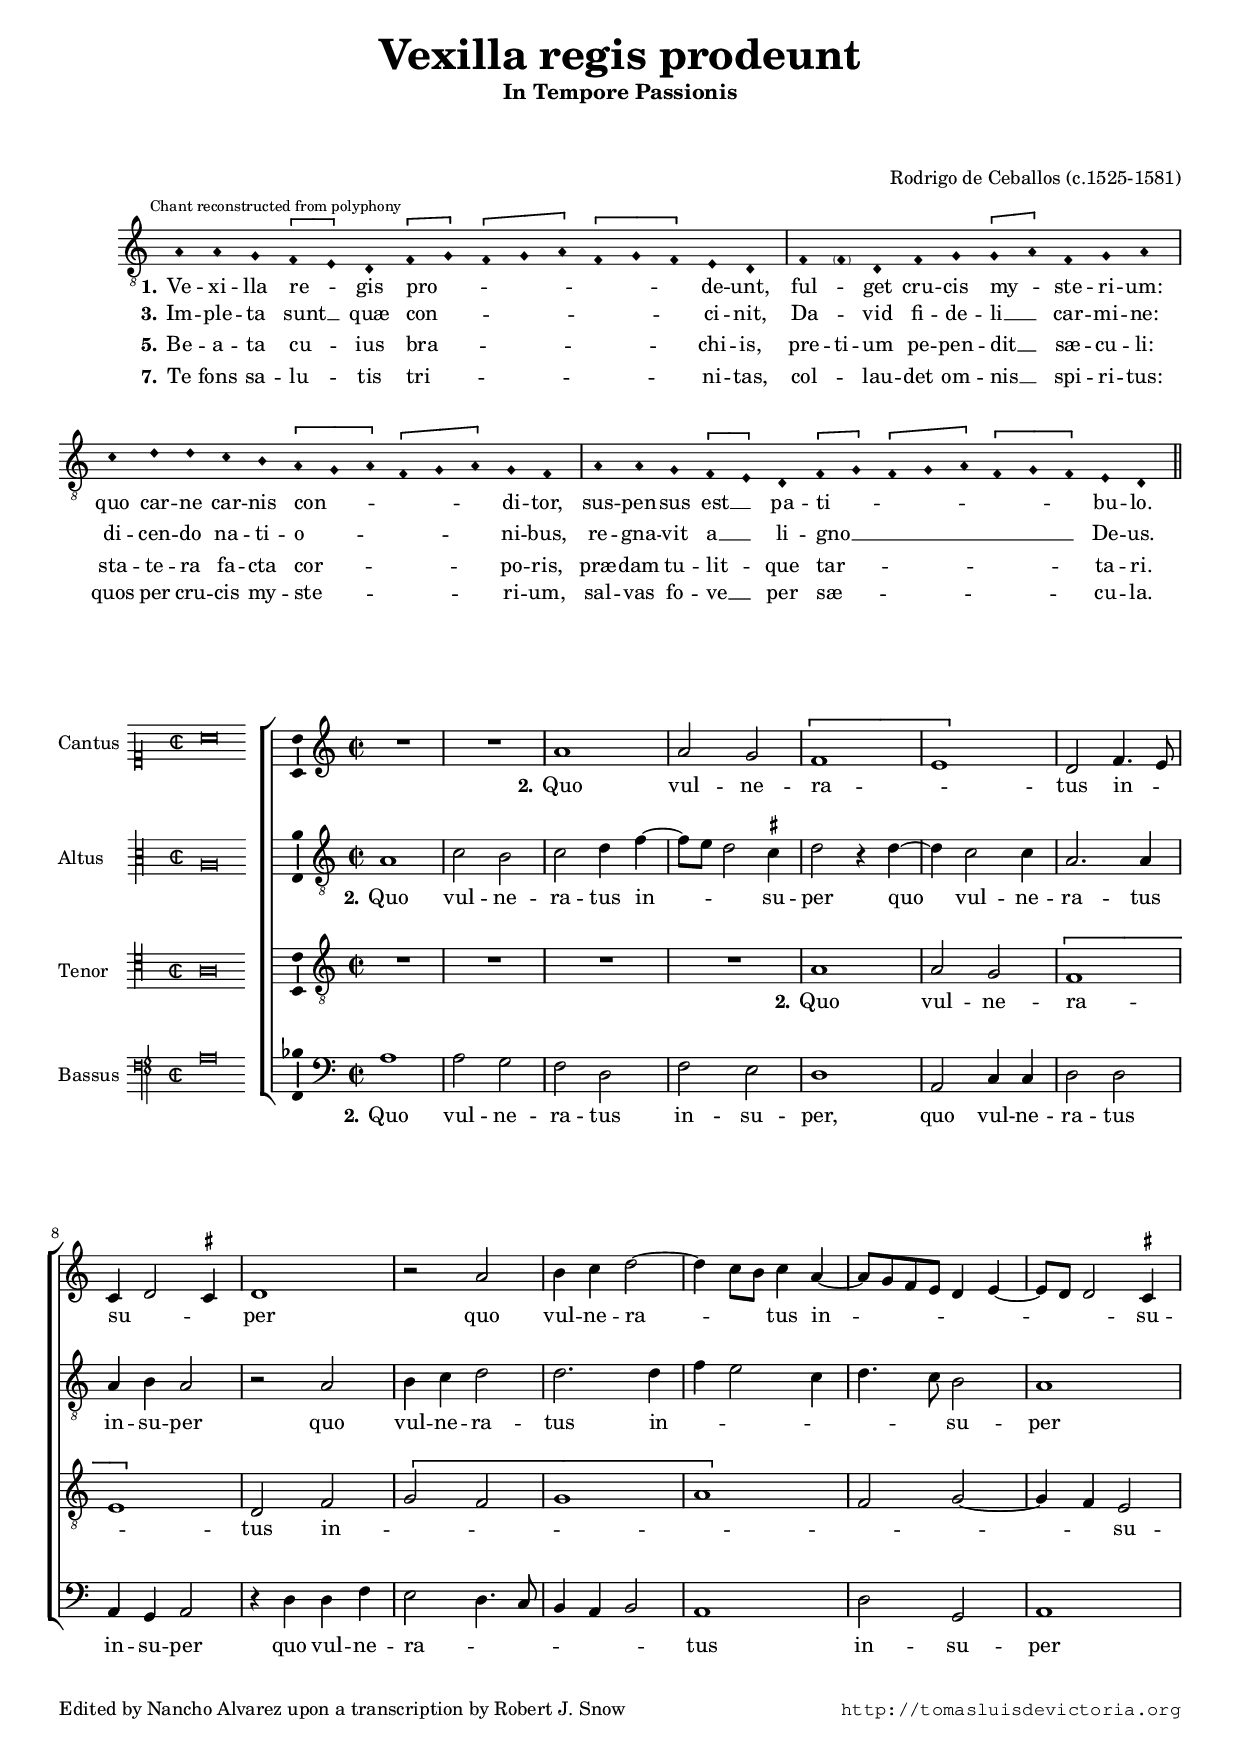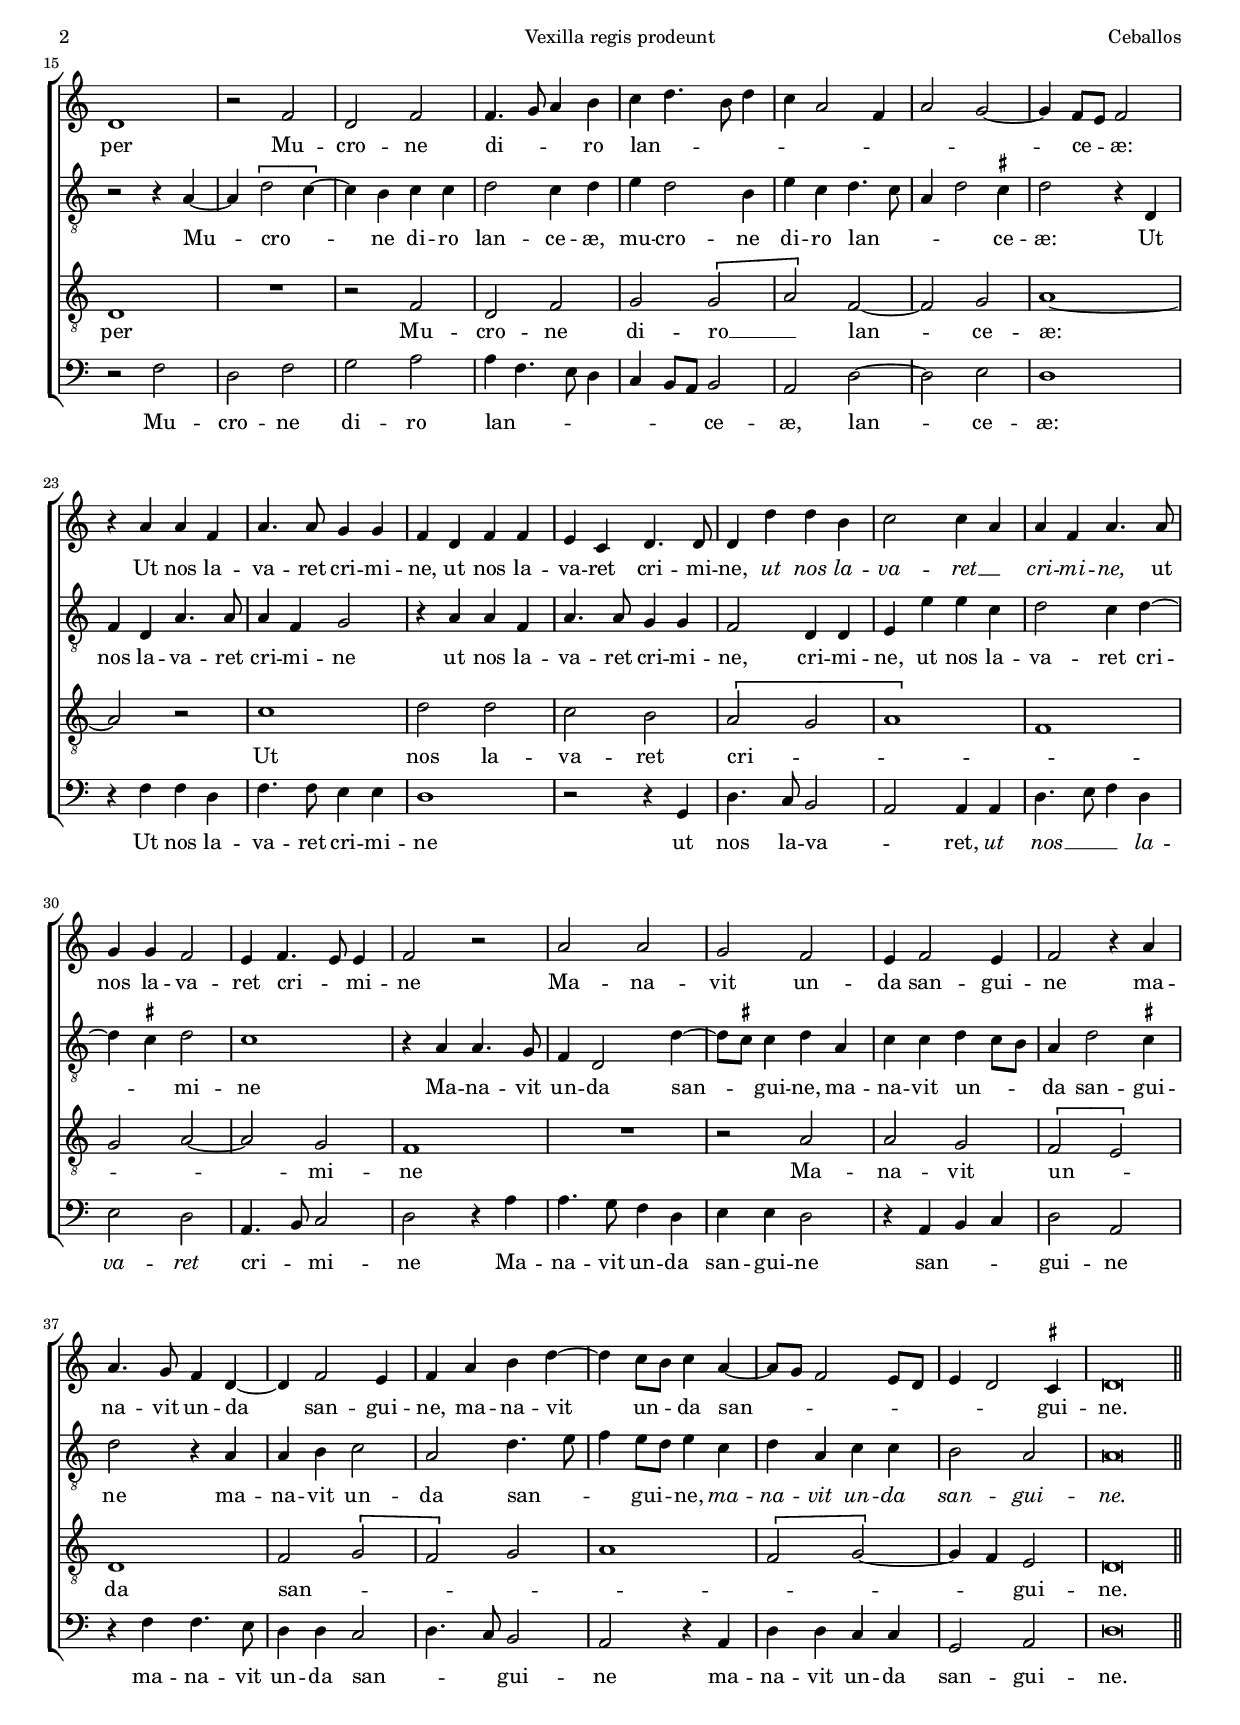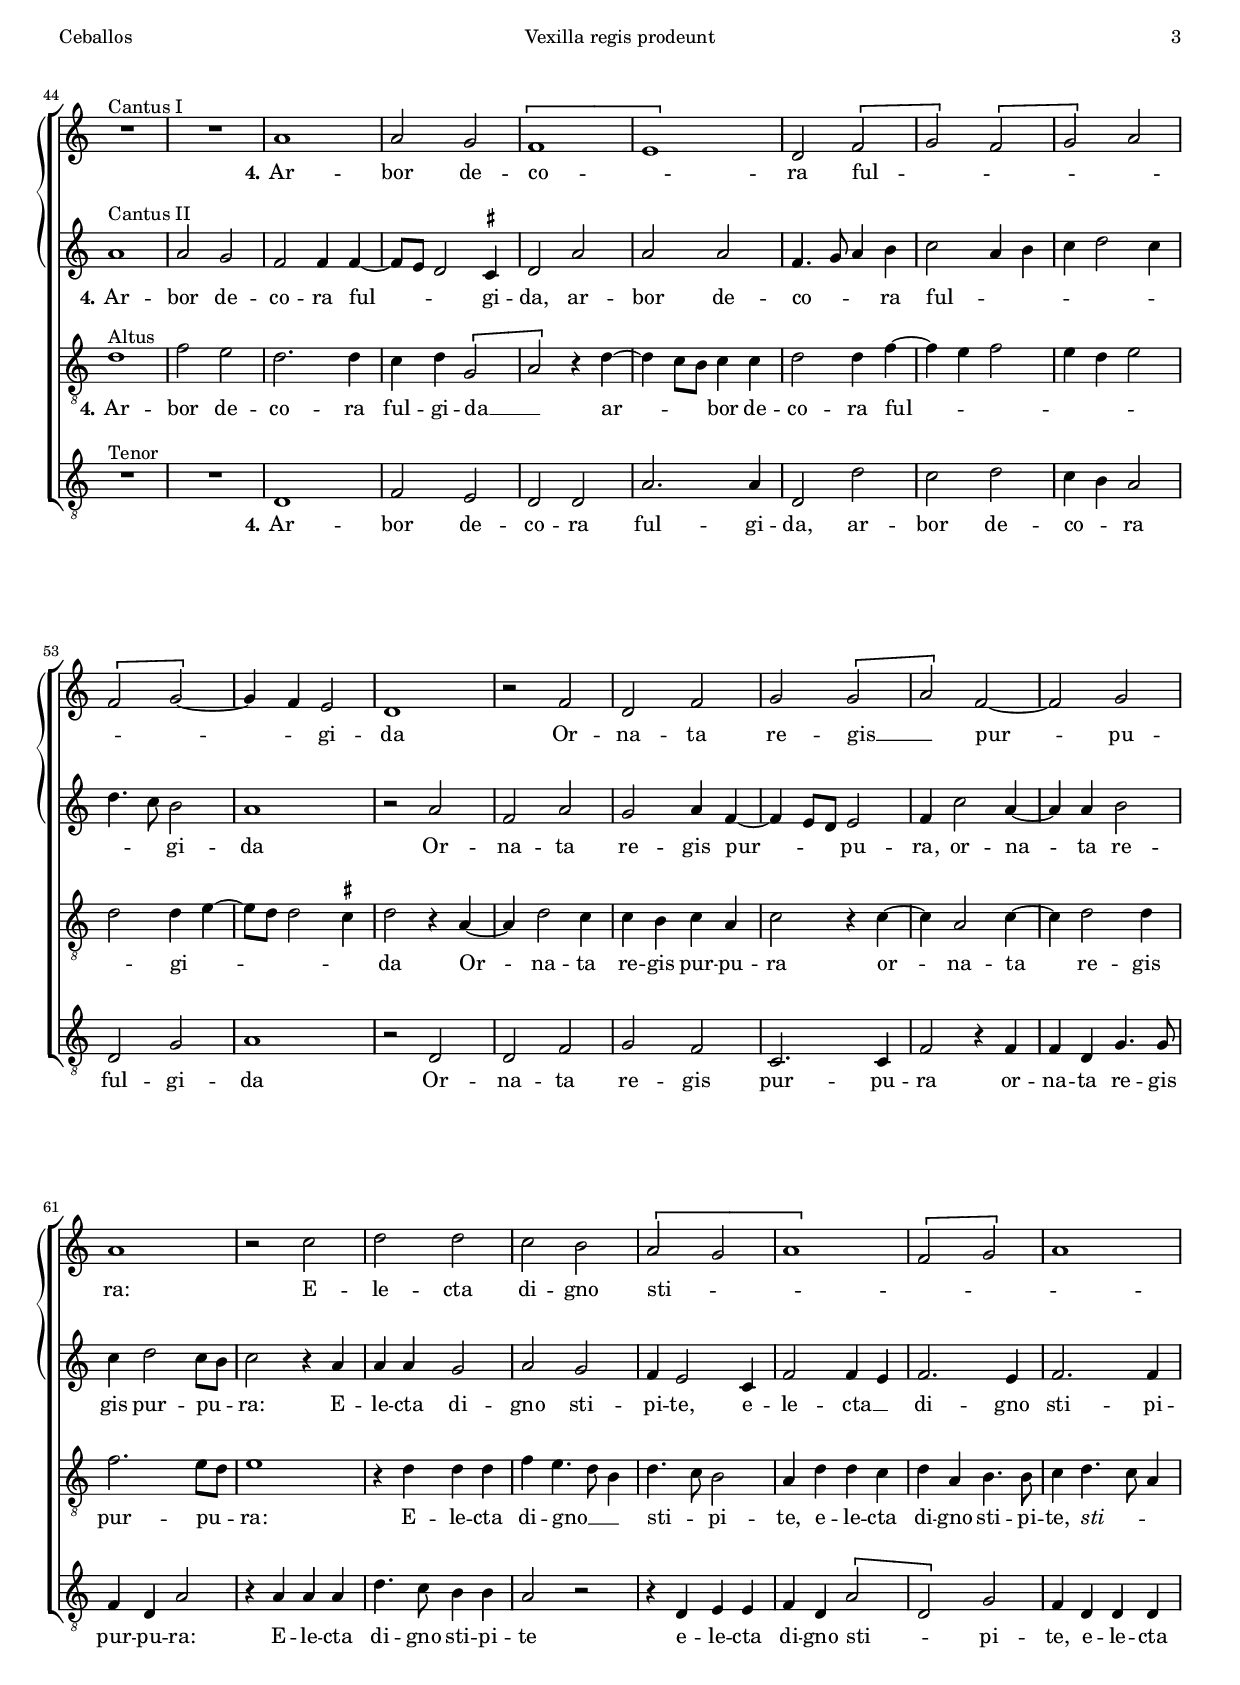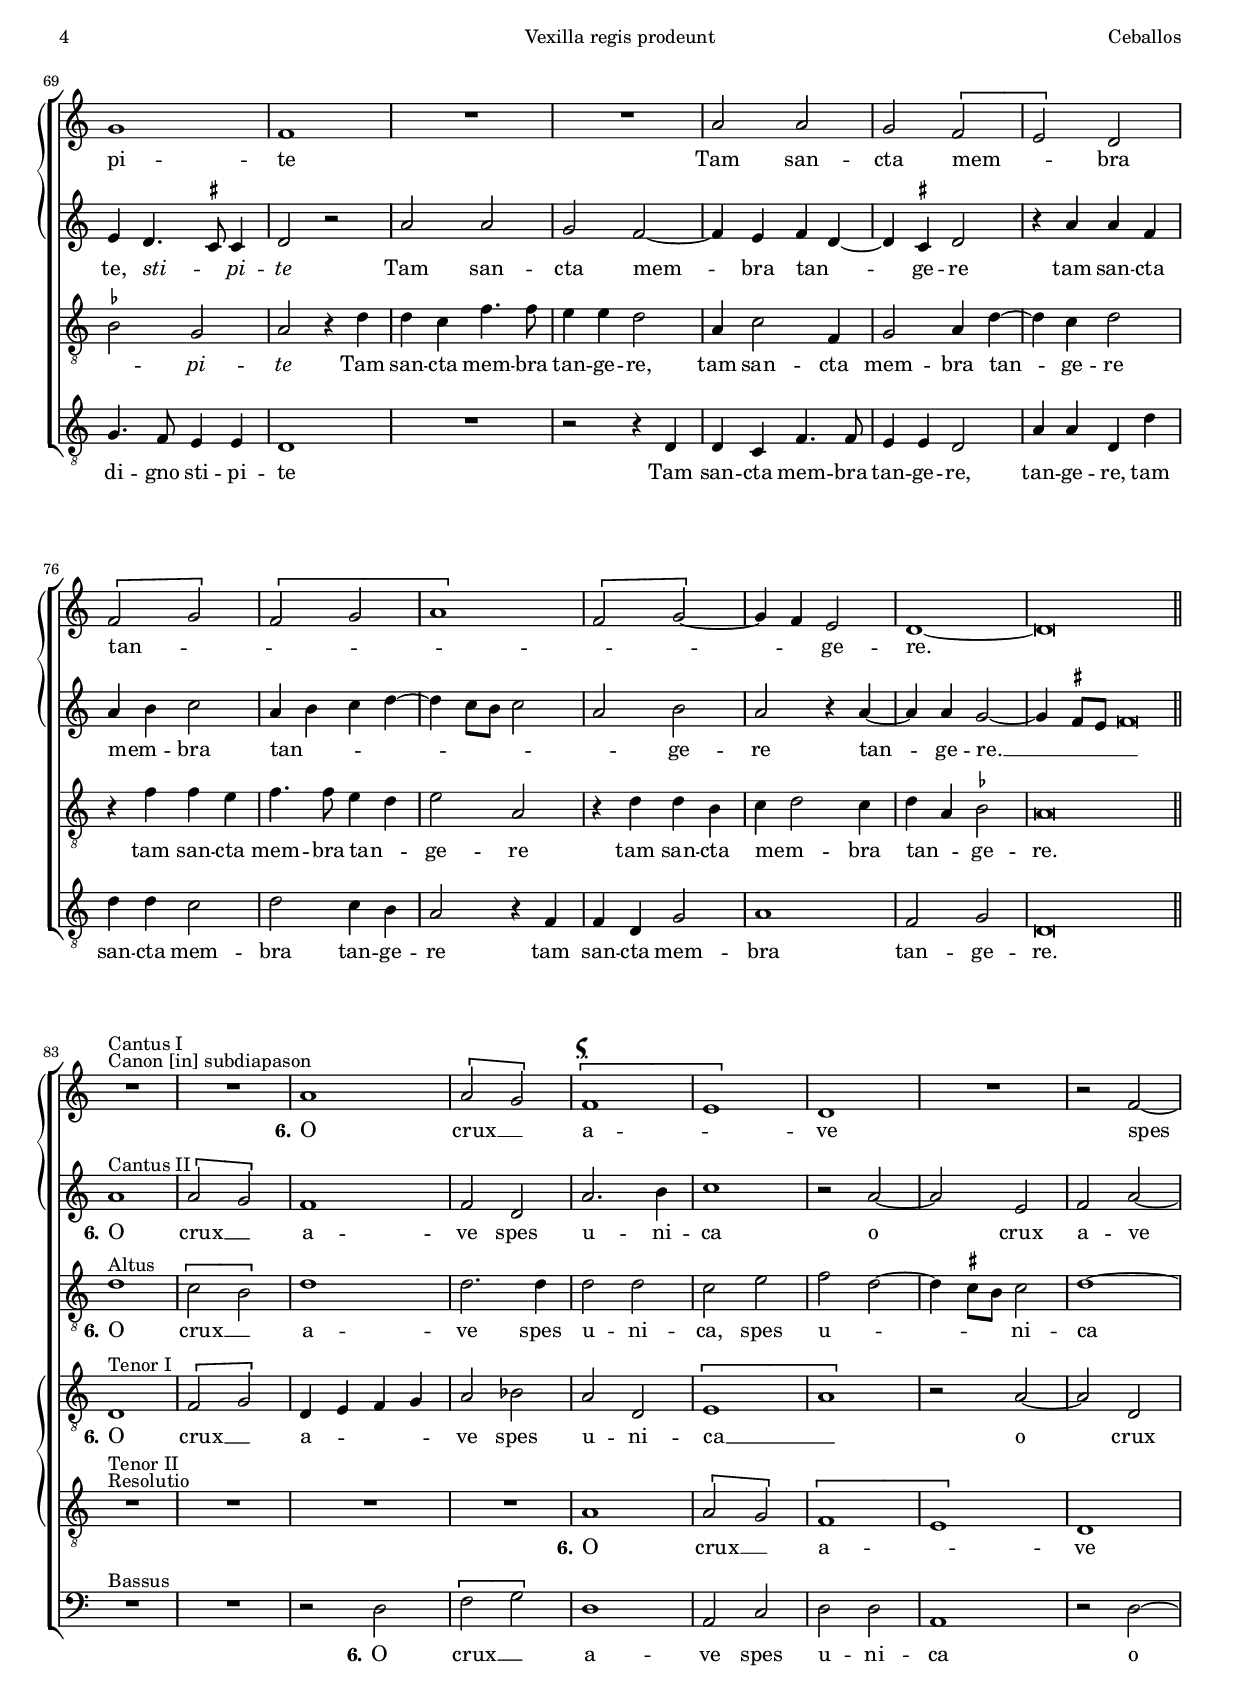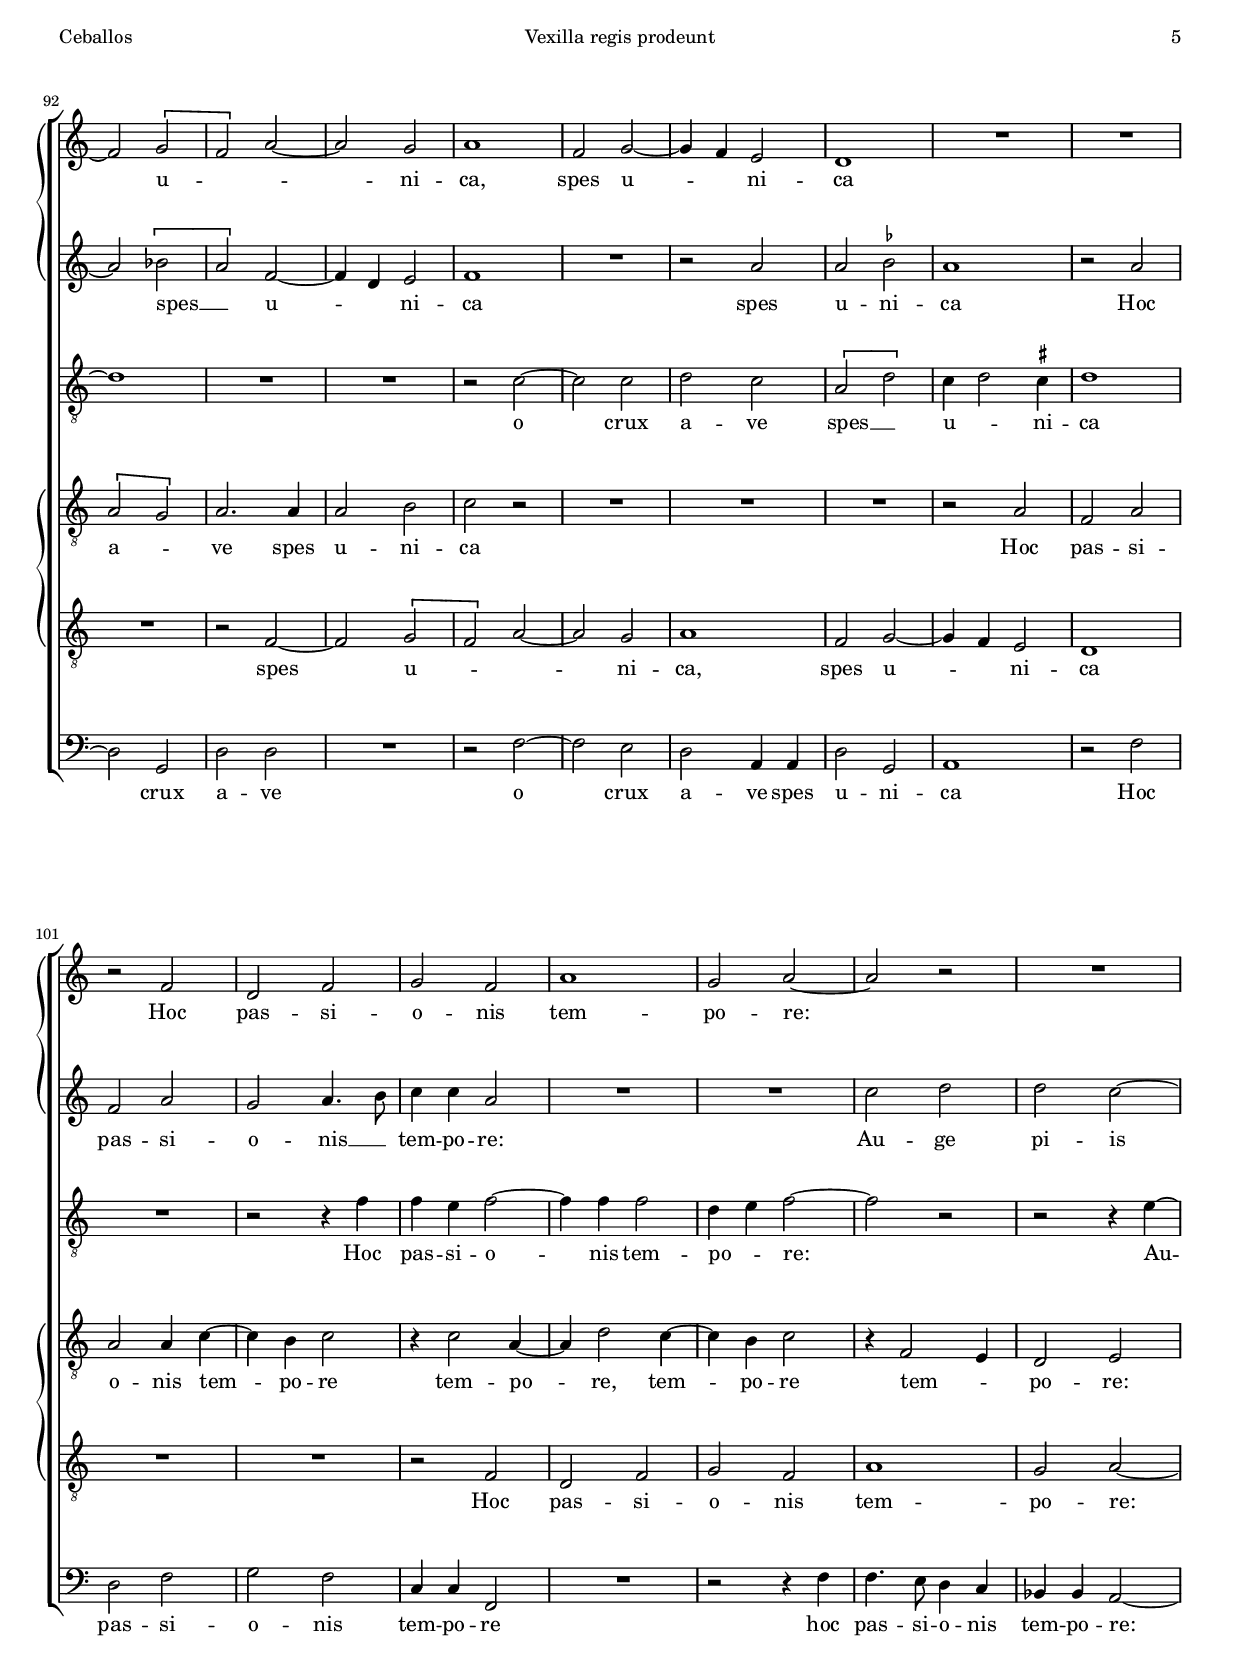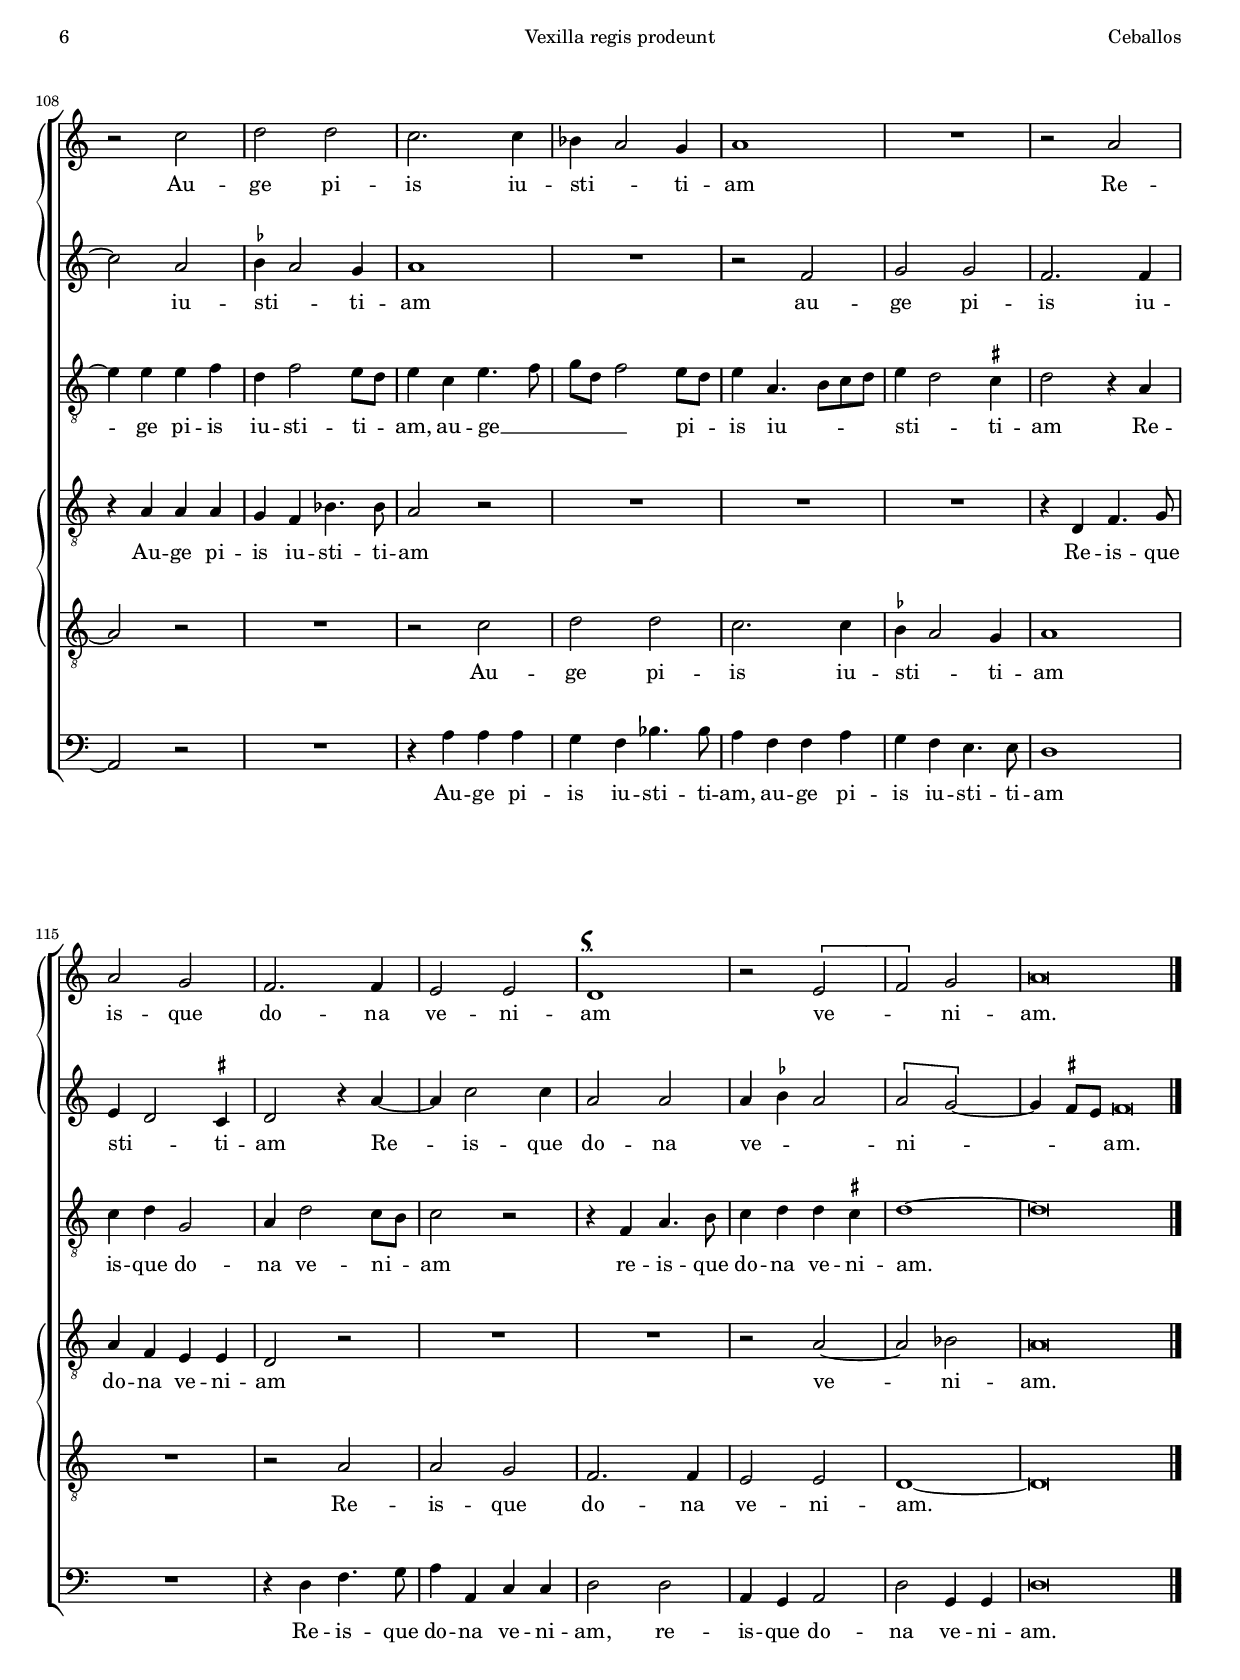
\version "2.22.0"

#(set-default-paper-size "a4")
#(set-global-staff-size 16.4)
#(ly:set-option 'point-and-click #f)
%mobile -s14.2 -i3.4

italicas=\override LyricText.font-shape = #'italic
rectas=\override LyricText.font-shape = #'upright
ss=\once \set suggestAccidentals = ##t
incipitwidth = 20
mtempo={\tempo 4 = 100}
mtempob={\tempo 4 = 50}
mt=#(define-music-function (offset) (number?) ; move lyric text
      #{ \once \override LyricText.X-offset = -$offset #})

htitle="Vexilla regis prodeunt"
hcomposer="Ceballos"

\header {
	title=\markup{\fontsize #3 "Vexilla regis prodeunt"}
	subtitle=\markup{"In Tempore Passionis"}
	subsubtitle=\markup{\null \vspace #2 }
	composer="Rodrigo de Ceballos (c.1525-1581)"
        pdfauthor=\composer
	%opus="(-)"
%	poet=\markup{}
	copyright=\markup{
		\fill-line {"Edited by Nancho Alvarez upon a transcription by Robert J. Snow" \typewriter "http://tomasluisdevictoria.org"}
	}
%	tagline=""
}

\score {\transpose c c {
<<
         \new Voice = "canto" {
                 \override Staff.TimeSignature.stencil = #'()
                 \override Stem.transparent = ##t
                 \set Score.timing = ##f
                 \override NoteHead.style = #'neomensural         
                 \clef "G_8" 
                 \key c \major
                 \override LigatureBracket.padding = #1
                 s4*0^\markup{\hspace #-3 \fontsize #-2 "Chant reconstructed from polyphony"}
                 a4 a g \[f e\] d \[f g\] \[f g a\] \[f g f\] e d \bar "|"
                 f \parenthesize f d f g \[g a\] f g a \bar "|" \break
                 c' d' d' c' b \[a g a\] \[f g a\] g f \bar "|" 
                 a a g \[f e\] d \[f g\] \[f g a\] \[f g f\] e d
                 \bar "||"
         }
         \new Lyrics \lyricsto "canto" {
                 \set stanza = "1."
Ve -- xi -- lla re -- _ gis pro -- _ _ _ _ _ _ _ de -- unt,
\mt #1 ful -- _ get cru -- cis my -- _ ste -- ri -- um:
quo car -- ne car -- nis con -- _ _ _ _ _ di -- tor,
sus -- pen -- sus \mt #.6 est __ _ pa -- ti -- _ _ _ _ _ _ _ bu -- lo.
         }
         \new Lyrics \lyricsto "canto" {
                \set stanza = "3."
Im -- ple -- ta \mt #.7 sunt __ _ quæ con -- _ _ _ _ _ _ _ ci -- nit,
\mt #1 Da -- _ vid fi -- de -- li __ _ car -- mi -- ne:
di -- cen -- do na -- ti -- o -- _ _ _ _ _ ni -- bus,
re -- gna -- vit a __ _ li -- gno __ _ _ _ _ _ _ _ De -- us. % acentos no coinciden con otras estrofas
         }
         \new Lyrics \lyricsto "canto" {
                 \set stanza = "5."
Be -- a -- ta cu -- _ ius bra -- _ _ _ _ _ _ _ chi -- is,
pre -- ti -- um pe -- pen -- dit __ _ sæ -- cu -- li:
sta -- te -- ra fa -- cta cor -- _ _ _ _ _ po -- ris,
præ -- dam tu -- lit -- _ que tar -- _ _ _ _ _ _ _ ta -- ri.  
         }
         \new Lyrics \lyricsto "canto" {
                 \set stanza = "7."
Te fons sa -- lu -- _ tis tri -- _ _ _ _ _ _ _ ni -- tas,
\mt #1 col -- _ lau -- det om -- nis __ _ spi -- ri -- tus:
quos per cru -- cis my -- ste -- _ _ _ _ _ ri -- um,
sal -- vas fo -- ve __ _ per sæ -- _ _ _ _ _ _ _ cu -- la.
         }
>>
        }%transpose

\layout {
        %line-width=16\cm 
        indent=1.0\cm
        %ragged-right = ##f
        \context {\Lyrics 
		\override VerticalAxisGroup.nonstaff-nonstaff-spacing =
			#'((basic-distance . 0) (minimum-distance . 0) (padding . 1.4))
	}
}
}

%%%%%%%%%%%%%%%%%%%%%%%%%%%%%%%%%%%%%%%%%%%%%%%%%%%%



global={\key c \major \time 2/2
        \skip 1*43 \bar "||" \break
        \skip 1*39 \bar "||" \break
        \skip 1*39 \bar "||"
	\bar "|."
}


cantus=\relative c''{
	R1*2
	a1
	a2 g 
	\[f1
	e\]
	d2 f4. e8
	c4 d2 \ss cis4
	d1
	r2 a'
	b4 c d2 ~
	d4 c8 b c4 a ~
	a8 g f e d4 e ~
	e8 d d2 \ss cis4
	d1
	r2 f
	d2 f
	f4. g8 a4 b
	c d4. b8 d4
	c4 a2 f4
	a2 g ~
	g4 f8 e f2
	r4 a a f
	a4. a8 g4 g
	f d f f
	e4 c d4. d8
	d4 d' d b
	c2 c4 a
	a f a4. a8
	g4 g f2
	e4 f4. e8 e4
	f2 r
	a2 a
	g f 
	e4 f2 e4
	f2 r4 a
	a4. g8 f4 d ~
	d4 f2 e4
	f a b d ~
	d c8 b c4 a ~
	a8 g f2 e8 d
	e4 d2 \ss cis4 
	d\breve*1/2
	s4*0^\markup{"Cantus I"}
	R1*2
	a'1
	a2 g
	\[f1
	e\]
	d2 \[f
	g\] \[f
	g\] a
	\[f g ~ \]
	g4 f e2
	d1
	r2 f
	d f
	g \[g
	a\] f ~
	f g
	a1
	r2 c
	d d
	c b
	\[a g
	a1\]
	\[f2 g\]
	a1 
	g
	f
	R1*2
	a2 a
	g2 \[f
	e\] d
	\[f g\]
	\[f g
	a1\]
	\[f2 g ~ \]
	g4 f e2
	d1 ~
	d\breve*1/2
	s4*0^\markup{\column{"Cantus I" \raise #1 "Canon [in] subdiapason"}} %notablet
	%tablet s4*0^\markup{"Cantus I"}
	R1*2
	a'1
	\[a2 g\]
	\[f1^\markup{\musicglyph #"scripts.usignumcongruentiae"}
	e\]
	d1
	R1
	r2 f ~
	f \[g
	f\] a ~
	a g
	a1
	f2 g ~
	g4 f e2
	d1
	R1*2
	r2 f
	d f
	g f 
	a1
	g2 a ~
	a r
	R1
	r2 c
	d d
	c2. c4
	bes4 a2 g4
	a1
	R1
	r2 a
	a2 g
	f2. f4
	e2 e
	d1^\markup{\musicglyph #"scripts.usignumcongruentiae"}
	r2 \[e
	f\] g
	a\breve*1/2
}

cantusdos=\relative c''{
	R1*43
	s4*0^\markup{"Cantus II"}
	a1
	a2 g
	f2 f4 f ~
	f8 e d2 \ss cis4
	d2 a'
	a a
	f4. g8 a4 b
	c2 a4 b
	c4 d2 c4
	d4. c8 b2
	a1
	r2 a
	f a
	g a4 f ~
	f4 e8 d e2
	f4 c'2 a4 ~
	a a b2
	c4 d2 c8 b
	c2 r4 a
	a a g2
	a2 g
	f4 e2 c4 % el c4 parece incorrecto
	f2 f4 e
	f2. e4
	f2. f4
	e4 d4. \ss cis8 cis4
	d2 r2 % r2 no está en Snow
	a' a 
	g f ~
	f4 e f d ~
	d \ss cis d2
	r4 a' a f
	a b c2
	a4 b c d ~
	d c8 b c2
	a2 b
	a2 r4 a ~
	a a g2 ~
	g4 \ss fis8 e \mtempob fis\breve*1/4 \mtempo
	s4*0^\markup{"Cantus II"}
	a1
	\[a2 g\]
	f1
	f2 d
	a'2. b4
	c1
	r2 a ~
	a e
	f2 a ~
	a \[bes
	a\] f ~
	f4 d e2
	f1
	R1
	r2 a 
	a \ss bes
	a1
	r2 a
	f a
	g a4. b8
	c4 c a2
	R1*2
	c2 d
	d2 c ~
	c a
	\ss bes4 a2 g4
	a1
	R1
	r2 f
	g g
	f2. f4
	e4 d2 \ss cis4
	d2 r4 a' ~
	a4 c2 c4
	a2 a
	a4 \ss bes a2
	\[a g ~ \]
	g4 \ss fis8 e \mtempob fis\breve*1/4
}

altus=\relative c'{
	a1
	c2 b
	c2 d4 f ~
	f8 e d2 \ss cis4
	d2 r4 d ~
	d c2 c4
	a2. a4
	a b a2
	r2 a
	b4 c d2
	d2. d4
	f4 e2 c4
	d4. c8 b2
	a1
	r2 r4 a ~
	a \[d2 c4 ~ \] 
	c4 b c c
	d2 c4 d
	e4 d2 b4
	e4 c d4. c8
	a4 d2 \ss cis4
	d2 r4 d,
	f d a'4. a8
	a4 f g2
	r4 a a f
	a4. a8 g4 g
	f2 d4 d
	e e' e c
	d2 c4 d ~
	d \ss cis4 d2
	c1
	r4 a a4. g8
	f4 d2 d'4 ~
	d8 \ss cis8 cis4 d a
	c4 c d c8 b
	a4 d2 \ss cis4
	d2 r4 a
	a b c2
	a d4. e8
	f4 e8 d e4 c
	d4 a c c
	b2 a
	a\breve*1/2
	s4*0^\markup{"Altus"}
	d1
	f2 e
	d2. d4
	c4 d \[g,2
	a\] r4 d ~
	d4 c8 b c4 c
	d2 d4 f ~
	f e f2
	e4 d e2
	d d4 e ~
	e8 d d2 \ss cis4
	d2 r4 a ~
	a d2 c4
	c b c a
	c2 r4 c ~
	c a2 c4 ~
	c d2 d4
	f2. e8 d 
	e1
	r4 d d d
	f4 e4. d8 b4
	d4. c8 b2
	a4 d d c
	d a b4. b8
	c4 d4. c8 a4
	\ss bes2 g
	a2 r4 d
	d c f4. f8
	e4 e d2
	a4 c2 f,4
	g2 a4 d ~
	d c d2
	r4 f f e
	f4. f8 e4 d
	e2 a,
	r4 d d b
	c4 d2 c4
	d a \ss bes2
	a\breve*1/2
	s4*0^\markup{"Altus"}
	d1
	\[c2 b\]
	d1
	d2. d4
	d2 d
	c e
	f2 d ~
	d4 \ss cis8 b cis2
	d1 ~
	d
	R1*2
	r2 c ~
	c c
	d c
	\[a2 d\]
	c4 d2 \ss cis4
	d1
	R1
	r2 r4 f
	f e f2 ~
	f4 f f2
	d4 e f2 ~
	f r
	r2 r4 e ~
	e e e f
	d f2 e8 d
	e4 c e4. f8
	g8 d f2 e8 d
	e4 a,4. b8 c d
	e4 d2 \ss cis4
	d2 r4 a
	c4 d g,2
	a4 d2 c8 b
	c2 r
	r4 f, a4. b8
	c4 d d \ss cis
	d1 ~
	d\breve*1/2
}

tenor=\relative c'{
	R1*4
	a1
	a2 g
	\[f1
	e\]
	d2 f
	\[g2 f
	g1
	a\]
	f2 g ~
	g4 f e2
	d1
	R1
	r2 f
	d f
	g \[g
	a\] f ~
	f g
	a1 ~
	a2 r
	c1
	d2 d
	c2 b
	\[a g
	a1\]
	f1
	g2 a ~
	a g
	f1
	R1
	r2 a
	a2 g
	\[f2 e\]
	d1
	f2 \[g2
	f\] g
	a1
	\[f2 g ~ \]
	g4 f e2
	d\breve*1/2
	s4*0^\markup{"Tenor"}
	R1*2
	d1
	f2 e
	d2 d
	a'2. a4
	d,2 d'
	c d
	c4 b a2
	d, g
	a1
	r2 d,
	d f
	g f
	c2. c4
	f2 r4 f
	f d g4. g8
	f4 d a'2
	r4 a a a
	d4. c8 b4 b
	a2 r
	r4 d, e e
	f d \[a'2
	d,\] g
	f4 d d d
	g4. f8 e4 e
	d1
	R1
	r2 r4 d
	d c f4. f8
	e4 e d2
	a'4 a d, d'
	d d c2
	d2 c4 b
	a2 r4 f
	f d g2
	a1
	f2 g
	d\breve*1/2
	s4*0^\markup{"Tenor I"}
	d1
	\[f2 g\]
	d4 e f g
	a2 bes
	a2 d,
	\[e1
	a\]
	r2 a ~
	a2 d,
	\[a' g\]
	a2. a4
	a2 b
	c2 r
	R1*3
	r2 a
	f a
	a a4 c ~
	c b c2
	r4 c2 a4 ~
	a d2 c4 ~
	c b c2
	r4 f,2 e4
	d2 e
	r4 a a a
	g4 f bes4. bes8
	a2 r
	R1*3
	r4 d, f4. g8
	a4 f e e
	d2 r
	R1*2
	r2 a' ~
	a2 bes
	a\breve*1/2
}

tenordos=\relative c'{
	R1*43
	R1*39
	s4*0^\markup{\column{"Tenor II" \raise #1 "Resolutio"}} %notablet
	%tablet s4*0^\markup{"Tenor II"}
	R1*4
	a1
	\[a2 g\]
	\[f1
	e\]
	d1
	R1
	r2 f ~
	f \[g
	f\] a ~
	a g
	a1
	f2 g ~
	g4 f e2
	d1
	R1*2
	r2 f
	d f
	g f 
	a1
	g2 a ~
	a r
	R1
	r2 c
	d d
	c2. c4
	\ss bes4 a2 g4 % en soprano está escrito
	a1
	R1
	r2 a
	a2 g
	f2. f4
	e2 e
	d1 ~
	d\breve*1/2
}

bassus=\relative c'{
	a1
	a2 g
	f d
	f e
	d1
	a2 c4 c
	d2 d
	a4 g a2
	r4 d d f
	e2 d4. c8
	b4 a b2
	a1
	d2 g,
	a1
	r2 f'
	d f
	g2 a
	a4 f4. e8 d4
	c b8 a b2
	a2 d ~
	d e
	d1
	r4 f f d
	f4. f8 e4 e
	d1
	r2 r4 g,
	d'4. c8 b2
	a2 a4 a
	d4. e8 f4 d
	e2 d
	a4. b8 c2
	d2 r4 a'
	a4. g8 f4 d
	e e d2
	r4 a b c
	d2 a
	r4 f' f4. e8
	d4 d c2
	d4. c8 b2
	a2 r4 a
	d4 d c c
	g2 a
	d\breve*1/2
	R1*39
	s4*0^\markup{"Bassus"}
	R1*2
	r2 d
	\[f2 g\]
	d1
	a2 c
	d d 
	a1
	r2 d ~
	d g,
	d' d
	R1
	r2 f ~
	f e
	d2 a4 a
	d2 g,
	a1
	r2 f'
	d f
	g f
	c4 c f,2
	R1
	r2 r4 f'
	f4. e8 d4 c
	bes4 bes a2 ~
	a r
	R1
	r4 a' a a
	g4 f bes4. bes8
	a4 f f a
	g f e4. e8
	d1
	R1
	r4 d f4. g8
	a4 a, c c
	d2 d
	a4 g a2
	d g,4 g
	d'\breve*1/2
}

textocantus=\lyricmode{
\set stanza = "2."
Quo vul -- ne -- ra -- _ tus in -- _ su -- _ _ per
quo vul -- ne -- ra -- _ _ tus in -- _ _ _ _ _ _ _ su -- per
Mu -- cro -- ne di -- _ _ ro lan -- _ _ _ _ _ _ _ _ ce -- _ æ:
Ut nos la -- va -- ret cri -- mi -- ne,
ut nos la -- va -- ret cri -- mi -- ne,
\italicas
ut nos la -- va -- \mt #.5 ret __ _ cri -- mi -- ne,
\rectas
ut nos la -- va -- ret cri -- _ mi -- ne
Ma -- na -- vit un -- da san -- gui -- ne
ma -- na -- vit un -- da san -- gui -- ne,
ma -- na -- vit \mt #.3 un -- _ da san -- _ _ _ _ _ _ gui -- ne.
\set stanza = "4."
Ar -- bor de -- co -- _ ra ful -- _ _ _ _ _ _ _ gi -- da
Or -- na -- ta re -- gis __ _ pur -- pu -- ra:
E -- le -- cta di -- gno sti -- _ _ _ _ _ pi -- te
Tam san -- cta mem -- _ bra tan -- _ _ _ _ _ _ _ ge -- re.
\set stanza = "6."
O \mt #1 crux __ _ a -- _ ve
spes u -- _ _ ni -- ca,
spes u -- _ ni -- ca
Hoc pas -- si -- o -- nis tem -- po -- re:
Au -- ge pi -- is iu -- sti -- _ ti -- am
Re -- is -- que do -- na ve -- ni -- am
ve -- _ ni -- am.
}

textocantusdos=\lyricmode{
\set stanza = "4."
Ar -- bor de -- co -- ra ful -- _ _ gi -- da,
ar -- bor de -- co -- _ _ ra ful -- _ _ _ _ _ _ _ gi -- da
Or -- na -- ta re -- gis pur -- _ _ pu -- ra,
or -- na -- ta re -- gis pur -- pu -- _ ra:
E -- le -- cta di -- gno sti -- pi -- te,
e -- le -- \mt #.5 cta __ _ di -- gno sti -- pi -- te,
\italicas
sti -- _ pi -- te
\rectas
Tam san -- cta mem -- bra tan -- _ ge -- re
tam san -- cta mem -- _ bra tan -- _ _ _ _ _ _ _ ge -- re
tan -- ge -- re. __ _ _ _ 
\set stanza = "6."
O \mt #1 crux __ _ a -- ve spes u -- ni -- ca
o crux a -- ve spes __ _ u -- _ ni -- ca
spes u -- ni -- ca
Hoc pas -- si -- o -- \mt #.5 nis __ _ tem -- po -- re:
Au -- ge pi -- is iu -- sti -- _ ti -- am
au -- ge pi -- is iu -- sti -- _ ti -- am
Re -- is -- que do -- na ve -- _ _ ni -- _ _ _ am.
}


textoaltus=\lyricmode{
\set stanza = "2."
Quo vul -- ne -- ra -- tus in -- _ _ su -- per
quo vul -- ne -- ra -- tus in -- su -- per
quo vul -- ne -- ra -- tus in -- _ _ _ _ _ su -- per
Mu -- cro -- _ ne di -- ro lan -- ce -- æ,
mu -- cro -- ne di -- ro lan -- _ _ _ ce -- æ:
Ut nos la -- va -- ret cri -- mi -- ne
ut nos la -- va -- ret cri -- mi -- ne,
cri -- mi -- ne,
ut nos la -- va -- ret \mt #.4 cri -- _ mi -- ne
Ma -- na -- vit un -- da san -- _ gui -- ne,
ma -- na -- vit un -- _ _ da san -- gui -- ne
ma -- na -- vit un -- da san -- _ _ \mt #.5 gui -- _ ne,
\italicas
ma -- na -- vit un -- da san -- gui -- ne. \rectas
\set stanza = "4."
Ar -- bor de -- co -- ra ful -- gi -- da __ _ 
ar -- _ _ bor de -- co -- ra ful -- _ _ _ _ _ _ gi -- _ _ _ _ da
Or -- na -- ta re -- gis pur -- pu -- ra
or -- na -- ta re -- gis pur -- pu -- _ ra:
E -- le -- cta di -- gno __ _ _ sti -- _ pi -- te,
e -- le -- cta di -- gno sti -- pi -- te,
\italicas
sti -- _ _ _ pi -- te
\rectas
Tam san -- cta mem -- bra tan -- ge -- re,
tam san -- cta mem -- bra tan -- ge -- re
tam san -- cta mem -- bra tan -- _ ge -- re
tam san -- cta mem -- _ bra tan -- _ ge -- re.
\set stanza = "6."
O \mt #1 crux __ _ a -- ve spes u -- ni -- ca,
spes u -- _ _ _ ni -- ca
o crux a -- ve \mt #1 spes __ _ u -- _ ni -- ca
Hoc pas -- si -- o -- nis tem -- po -- _ re:
Au -- ge pi -- is iu -- sti -- ti -- _ am,
au -- ge __ _ _ _ _ pi -- _ is 
iu -- _ _ _ sti -- _ ti -- am
Re -- is -- que do -- na ve -- ni -- _ am
re -- is -- que do -- na ve -- ni -- am.
}

textotenor=\lyricmode{
\set stanza = "2."
Quo vul -- ne -- ra -- _ tus in -- _ _ _ _ _ _ _ su -- per
Mu -- cro -- ne di -- ro __ _ lan -- ce -- æ:
Ut nos la -- va -- ret cri -- _ _ _ _ _ mi -- ne
Ma -- na -- vit un -- _ da san -- _ _ _ _ _ _ _ gui -- ne.
\set stanza = "4."
Ar -- bor de -- co -- ra ful -- gi -- da,
ar -- bor de -- co -- _ ra ful -- gi -- da
Or -- na -- ta re -- gis pur -- pu -- ra
or -- na -- ta re -- gis pur -- pu -- ra:
E -- le -- cta di -- gno sti -- pi -- te
e -- le -- cta di -- gno sti -- _ pi -- te,
e -- le -- cta di -- gno sti -- pi -- te
Tam san -- cta mem -- bra tan -- ge -- re,
tan -- ge -- re,
tam san -- cta mem -- bra tan -- ge -- re
tam san -- cta mem -- bra tan -- ge -- re.
\set stanza = "6."
O \mt #1 crux __ _ a -- _ _ _ ve spes u -- ni -- ca __ _ 
o crux a -- _ ve spes u -- ni -- ca
Hoc pas -- si -- o -- nis tem -- po -- re
tem -- po -- re,
\mt #1.5 tem -- po -- re
tem -- _ po -- re:
Au -- ge pi -- is iu -- sti -- ti -- am
Re -- is -- que do -- na ve -- ni -- am
ve -- ni -- am.
}

textotenordos=\lyricmode{
\set stanza = "6."
O \mt #1 crux __ _ a -- _ ve
\mt #1 spes u -- _ _ ni -- ca,
spes u -- _ ni -- ca
Hoc pas -- si -- o -- nis tem -- po -- re:
Au -- ge pi -- is iu -- sti -- _ ti -- am
Re -- is -- que do -- na ve -- ni -- am.
}

textobassus=\lyricmode{
\set stanza = "2."
Quo vul -- ne -- ra -- tus in -- su -- per,
quo vul -- ne -- ra -- tus in -- su -- per
quo vul -- ne -- ra -- _ _ _ _ _ tus in -- su -- per
Mu -- cro -- ne di -- ro lan -- _ _ _ _ _ _ ce -- æ,
lan -- ce -- æ:
Ut nos la -- va -- ret cri -- mi -- ne
ut nos la -- va -- _ ret,
\italicas
ut \mt #.5 nos __ _ _ la -- va -- ret 
\rectas
cri -- _ mi -- ne
Ma -- na -- vit un -- da san -- gui -- ne
\mt #.5 san -- _ _ gui -- ne
ma -- na -- vit un -- da san -- _ _ gui -- ne
ma -- na -- vit un -- da san -- gui -- ne.
\set stanza = "6."
O \mt #1 crux __ _ a -- ve spes u -- ni -- ca
o crux a -- ve
o crux a -- ve spes u -- ni -- ca
Hoc pas -- si -- o -- nis tem -- po -- re
hoc pas -- si -- o -- nis tem -- po -- re:
Au -- ge pi -- is iu -- sti -- ti -- am,
au -- ge pi -- is iu -- sti -- ti -- am
Re -- is -- que do -- na ve -- ni -- am,
re -- is -- que do -- na ve -- ni -- am.
}


incipitcantus=\markup{
	\score{
		{ 
		\set Staff.instrumentName="Cantus "
		\override NoteHead.style = #'neomensural
		\override Staff.TimeSignature.style = #'neomensural
		\cadenzaOn 
		\clef "petrucci-c1"
		\key c \major
		\time 2/2
                a'\breve
		} 

	\layout { line-width=\incipitwidth indent = 0 }
	}
}

incipitcantusdos=\markup{
	\score{
		{ 
		\set Staff.instrumentName="Cantus II"
		\override NoteHead.style = #'neomensural
		\override Staff.TimeSignature.style = #'neomensural
		\cadenzaOn 
		\clef "petrucci-c1"
		\key c \major
		\time 2/2
                a'\breve
		} 

	\layout { line-width=\incipitwidth indent = 0 }
	}
}

incipitaltus=\markup{
	\score{
		{ 
		\set Staff.instrumentName="Altus    "
		\override NoteHead.style = #'neomensural 
		\override Staff.TimeSignature.style = #'neomensural
		\cadenzaOn 
		\clef "petrucci-c3"
		\key c \major
		\time 2/2
                a\breve
		} 
	\layout { line-width=\incipitwidth indent = 0 }
	}
}


incipittenor=\markup{
	\score{
		{ 
		\set Staff.instrumentName="Tenor   "
		\override NoteHead.style = #'neomensural 
		\override Staff.TimeSignature.style = #'neomensural
		\cadenzaOn 
		\clef "petrucci-c4"
		\key c \major
		\time 2/2
                a\breve
		} 
	\layout { line-width=\incipitwidth indent=0 }
	}
}

incipittenordos=\markup{
	\score{
		{ 
		\set Staff.instrumentName="Tenor II "
		\override NoteHead.style = #'neomensural 
		\override Staff.TimeSignature.style = #'neomensural
		\cadenzaOn 
		\clef "petrucci-c4"
		\key c \major
		\time 2/2
                a\breve
		} 
	\layout { line-width=\incipitwidth indent=0 }
	}
}

incipitbassus=\markup{
	\score{
		{ 
		\set Staff.instrumentName="Bassus "
		\override NoteHead.style = #'neomensural
		\override Staff.TimeSignature.style = #'neomensural
		\cadenzaOn 
		\clef "petrucci-f4"
		\key c \major
		\time 2/2
                a\breve
		} 
	\layout { line-width=\incipitwidth indent = 0 }
	}
}

%\layout {
%       \context {\Voice
%               \remove Ligature_bracket_engraver
%               \consists Mensural_ligature_engraver
%       }
%       line-width=\incipitwidth
%       indent = 0
%}

\score {\transpose c' c'{
\new ChoirStaff<<

\new StaffGroup 
        \with {systemStartDelimiter = #'SystemStartBrace }
        <<
        \override Score.BarLine.allow-span-bar=##f


	\new Staff <<\global
	\new Voice="v1" {
		\set Staff.instrumentName=\incipitcantus
		\clef "treble"
		\cantus }
	\new Lyrics \lyricsto "v1" {\textocantus }
	>>

	\new Staff\with{\remove "Ambitus_engraver"} <<\global
	\new Voice="v5" {
		\set Staff.instrumentName=\incipitcantusdos
		\clef "treble"
		\cantusdos }
	\new Lyrics \lyricsto "v5" {\textocantusdos }
	>>
        >>
        
	\new Staff <<\global
	\new Voice="v2" {
		\set Staff.instrumentName=\incipitaltus
		\clef "G_8"
		\altus }
	\new Lyrics \lyricsto "v2" {\textoaltus }
	>>
	
	\new StaffGroup 
        \with {systemStartDelimiter = #'SystemStartBrace }
        <<
        \override Score.BarLine.allow-span-bar=##f

	\new Staff <<\global
	\new Voice="v3" {
		\set Staff.instrumentName=\incipittenor
		\clef "G_8"
		\tenor }
	\new Lyrics \lyricsto "v3" {\textotenor }
	>>

	\new Staff\with{\remove "Ambitus_engraver"} <<\global
	\new Voice="v6" {
		\set Staff.instrumentName=\incipittenordos
		\clef "G_8"
		\tenordos }
	\new Lyrics \lyricsto "v6" {\textotenordos }
	>>
        >>
        \new Staff <<\global
	\new Voice="v4" {
		\set Staff.instrumentName=\incipitbassus
		\clef "bass"
		\bassus }
	\new Lyrics \lyricsto "v4" {\textobassus }
	>>
	
>>

	} % transpose

\layout{ 
	\context {\Lyrics 
		\override VerticalAxisGroup.staff-affinity = #UP
		\override VerticalAxisGroup.nonstaff-relatedstaff-spacing =
			#'((basic-distance . 0) (minimum-distance . 0) (padding . 1))
		\override LyricText.font-size = #1.2
		\override LyricHyphen.minimum-distance = #0.5
	}
	\context {\Score 
		tempoHideNote = ##t
		\override BarNumber.padding = #2 
	}
	\context {\Voice 
		%melismaBusyProperties = #'()
		%autoBeaming = ##f
	}
	\context {\Staff 
                \RemoveEmptyStaves
                \override VerticalAxisGroup.remove-first = ##t
		\override VerticalAxisGroup.staff-staff-spacing =
			#'((basic-distance . 11) (minimum-distance . 0) (padding . 1))
		\consists Ambitus_engraver 
		\override LigatureBracket.padding = #1
	}
}

%\midi { \mtempo }

}


\paper{
	evenHeaderMarkup=\markup  \fill-line { \fromproperty #'page:page-number-string \htitle \hcomposer }
	oddHeaderMarkup= \markup  \fill-line { \on-the-fly #not-first-page \hcomposer \on-the-fly #not-first-page \htitle \on-the-fly #not-first-page \fromproperty #'page:page-number-string }
	%system-count=20
	%page-count = 8
	ragged-last-bottom = ##f
	indent=3.6\cm
	system-system-spacing =
	#'((basic-distance . 20) (minimum-distance . 0) (padding . 5))
	top-system-spacing = % header
	#'((basic-distance . 10) (minimum-distance . 0) (padding . 0))
	last-bottom-spacing = % footer
	#'((basic-distance . 12) (minimum-distance . 0) (padding . 0))
	markup-system-spacing.padding = #1.5
}
